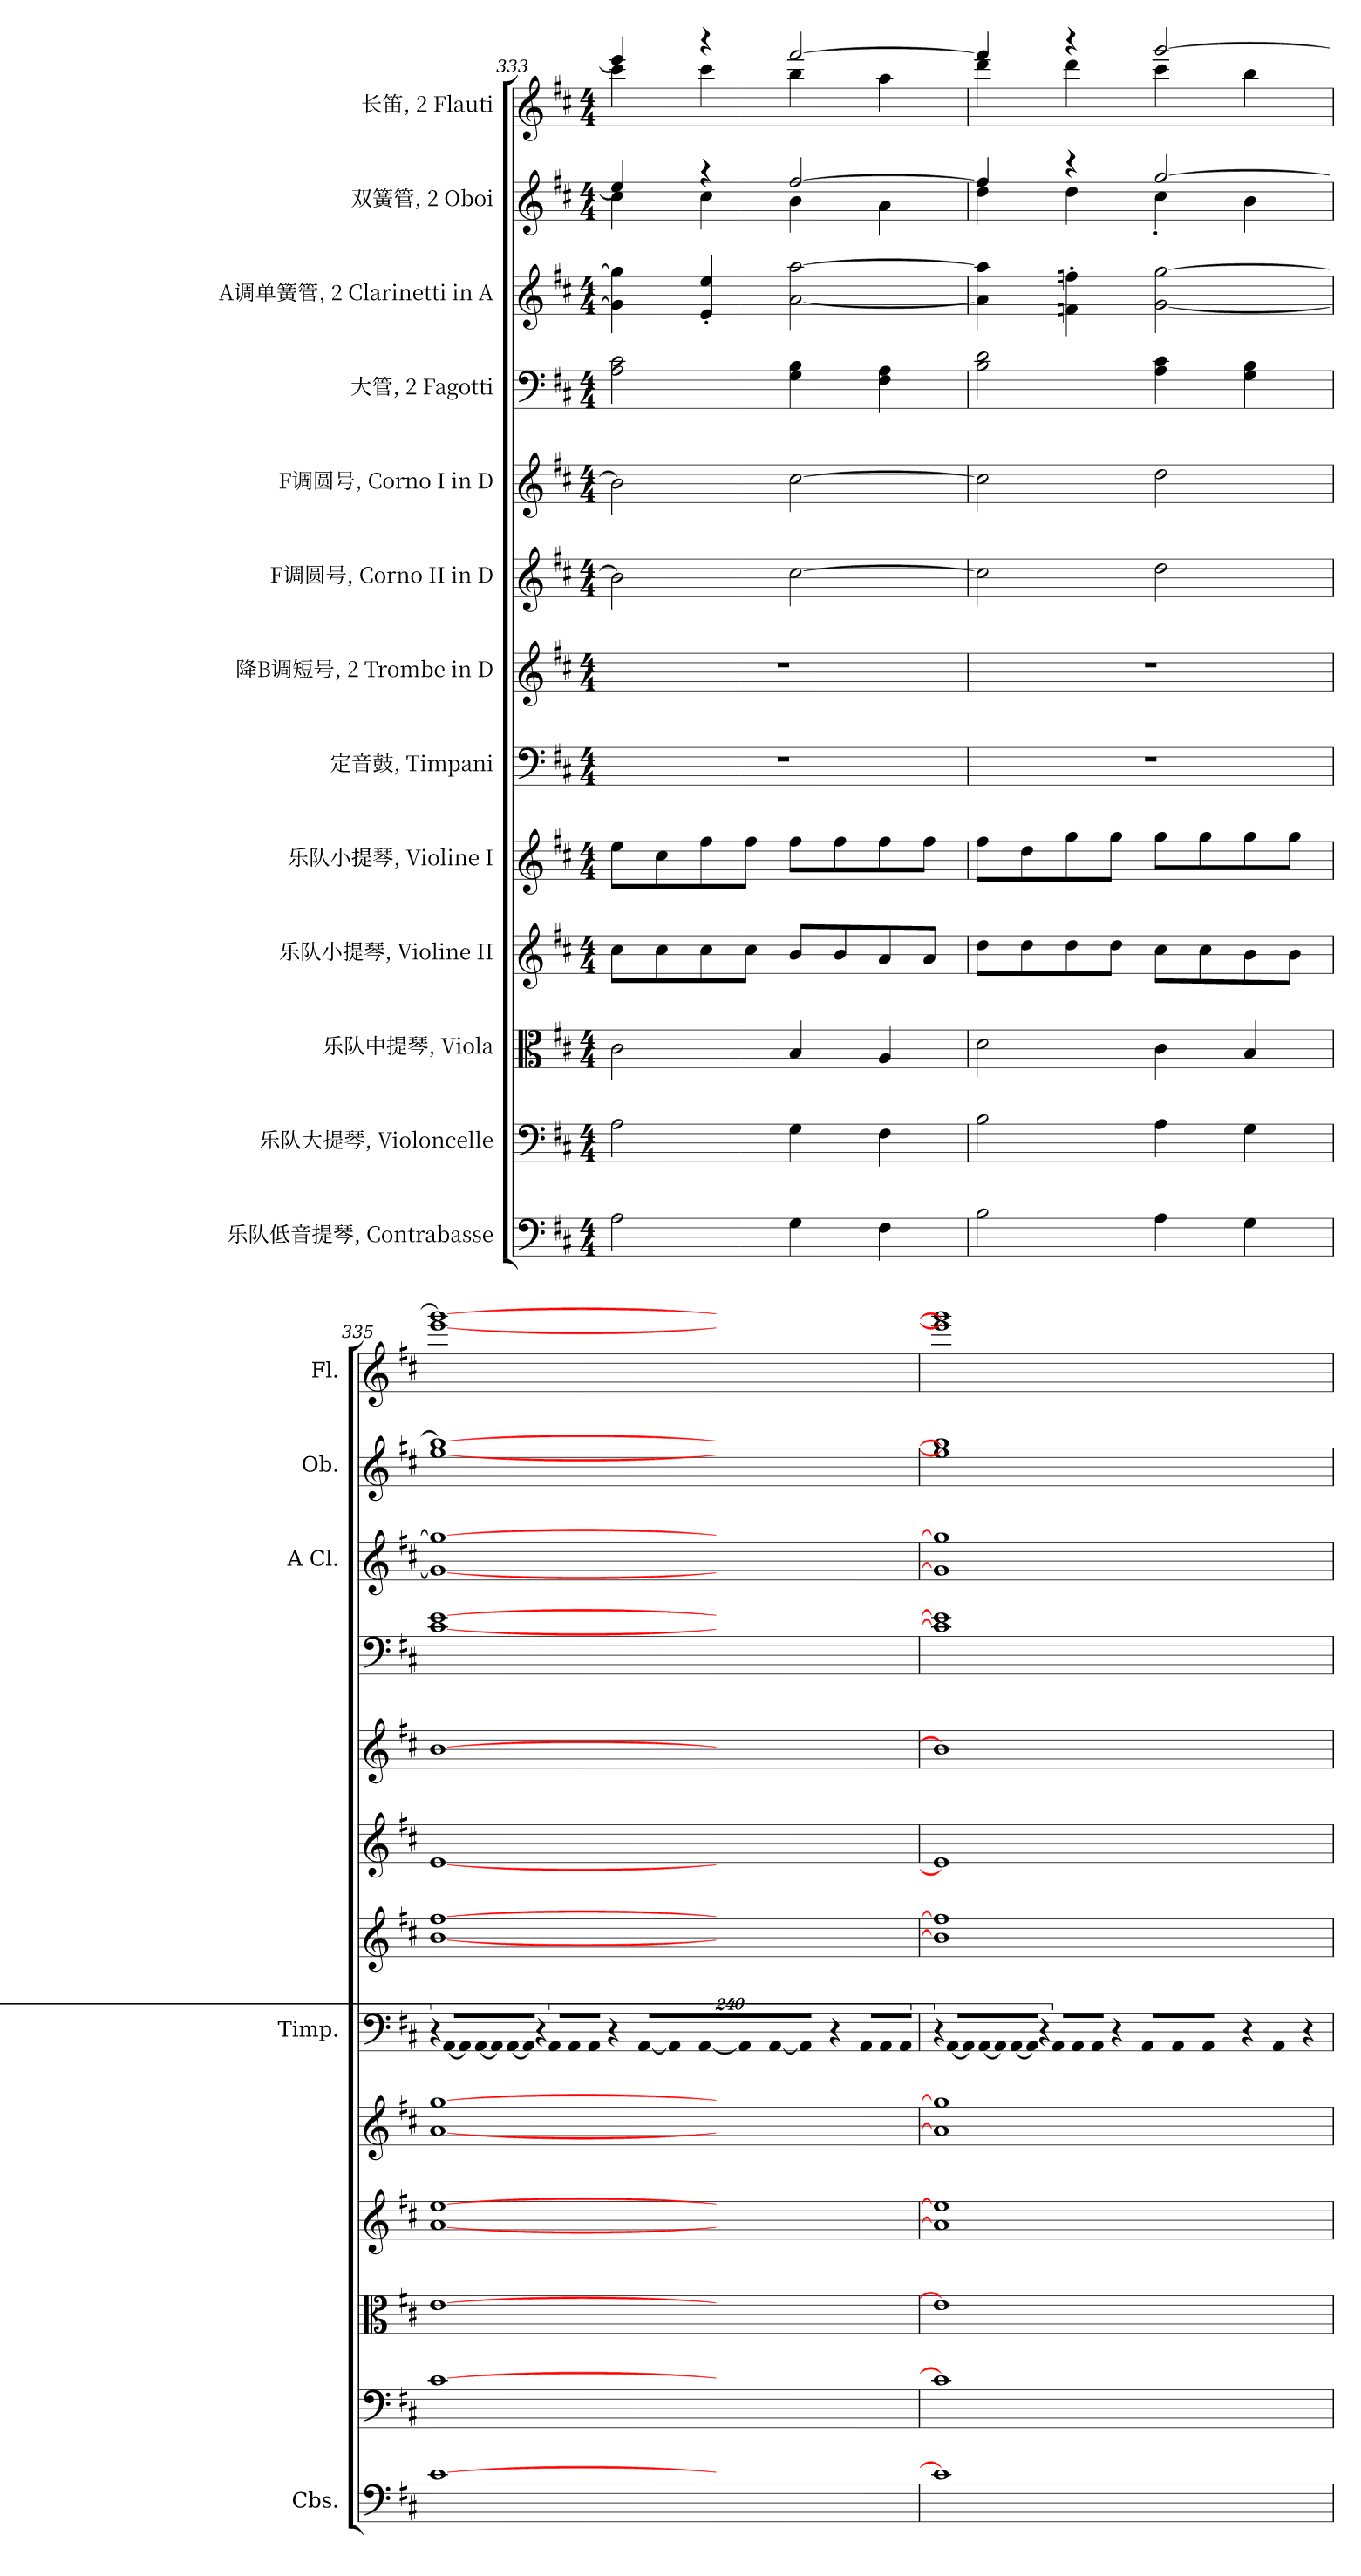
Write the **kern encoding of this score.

**kern	**kern	**kern	**kern	**kern	**kern	**kern	**kern	**kern	**kern	**kern	**kern	**kern
*part13	*part12	*part11	*part10	*part9	*part8	*part7	*part6	*part5	*part4	*part3	*part2	*part1
*staff13	*staff12	*staff11	*staff10	*staff9	*staff8	*staff7	*staff6	*staff5	*staff4	*staff3	*staff2	*staff1
*I"乐队低音提琴, Contrabasse	*I"乐队大提琴, Violoncelle	*I"乐队中提琴, Viola	*I"乐队小提琴, Violine II	*I"乐队小提琴, Violine I	*I"定音鼓, Timpani	*I"降B调短号, 2 Trombe in D	*I"F调圆号, Corno II in D	*I"F调圆号, Corno I in D	*I"大管, 2 Fagotti	*I"A调单簧管, 2 Clarinetti in A	*I"双簧管, 2 Oboi	*I"长笛, 2 Flauti
*I'Cbs.	*	*	*	*	*I'Timp.	*	*	*	*	*I'A Cl.	*I'Ob.	*I'Fl.
*clefF4	*clefF4	*clefC3	*clefG2	*clefG2	*clefF4	*clefG2	*clefG2	*clefG2	*clefF4	*clefG2	*clefG2	*clefG2
*ITrd7c12	*	*	*	*	*	*ITrd1c2	*ITrd4c7	*ITrd4c7	*	*ITrd2c3	*	*
*k[f#c#]	*k[f#c#]	*k[f#c#]	*k[f#c#]	*k[f#c#]	*k[f#c#]	*k[]	*k[f#]	*k[f#]	*k[f#c#]	*k[f#c#g#d#a#]	*k[f#c#]	*k[f#c#]
*M4/4	*M4/4	*M4/4	*M4/4	*M4/4	*M4/4	*M4/4	*M4/4	*M4/4	*M4/4	*M4/4	*M4/4	*M4/4
*MM278	*MM278	*MM278	*MM278	*MM278	*MM278	*MM278	*MM278	*MM278	*MM278	*MM278	*MM278	*MM278
=333	=333	=333	=333	=333	=333	=333	=333	=333	=333	=333	=333	=333
*	*	*	*	*	*	*	*	*	*	*	*^	*^
2AA\	2A\	2c#\	8cc#\L	8ee\L	1r	1r	2e\]	2e\]	2A\ 2c#\	4e\] 4ee\]	4ee/]	4cc#\	4eee/]	4ccc#\
.	.	.	8cc#\	8cc#\	.	.	.	.	.	.	.	.	.	.
.	.	.	8cc#\	8ff#\	.	.	.	.	.	4c#/' 4cc#/'	4r	4cc#\	4r	4ccc#\
.	.	.	8cc#\J	8ff#\J	.	.	.	.	.	.	.	.	.	.
*	*	*	*	*	*	*	*	*	*	*	*	*	*MM293	*
4GG\	4G\	4B/	8b/L	8ff#\L	.	.	[2f#\	[2f#\	4G\ 4B\	[2f#\ [2ff#\	[2ff#/	4b\	[2fff#/	4bb\
.	.	.	8b/	8ff#\	.	.	.	.	.	.	.	.	.	.
4FF#\	4F#\	4A/	8a/	8ff#\	.	.	.	.	4F#\ 4A\	.	.	4a\	.	4aa\
.	.	.	8a/J	8ff#\J	.	.	.	.	.	.	.	.	.	.
=334	=334	=334	=334	=334	=334	=334	=334	=334	=334	=334	=334	=334	=334	=334
*	*	*	*	*	*	*	*	*	*	*	*	*	*MM271	*
2BB\	2B\	2d\	8dd\L	8ff#\L	1r	1r	2f#\]	2f#\]	2B\ 2d\	4f#\] 4ff#\]	4ff#/]	4dd\	4fff#/]	4ddd\
.	.	.	8dd\	8dd\	.	.	.	.	.	.	.	.	.	.
.	.	.	8dd\	8gg\	.	.	.	.	.	4dn\' 4ddn\'	4r	4dd\	4r	4ddd\
.	.	.	8dd\J	8gg\J	.	.	.	.	.	.	.	.	.	.
*	*	*	*	*	*	*	*	*	*	*	*	*	*MM288	*
4AA\	4A\	4c#\	8cc#\L	8gg\L	.	.	2g\	2g\	4A\ 4c#\	[2e\ [2ee\	[2gg/	4cc#'\	[2ggg/	4ccc#\
.	.	.	8cc#\	8gg\	.	.	.	.	.	.	.	.	.	.
4GG\	4G\	4B/	8b\	8gg\	.	.	.	.	4G\ 4B\	.	.	4b\	.	4bb\
.	.	.	8b\J	8gg\J	.	.	.	.	.	.	.	.	.	.
!!LO:PB:g=z	!!
=335	=335	=335	=335	=335	=335	=335	=335	=335	=335	=335	=335	=335	=335	=335
*	*	*	*	*	*	*	*	*	*	*	*	*	*MM261	*
!	!	!	!	!	!LO:N:vis=32	!	!	!	!	!	!	!	!	!
[1C#	[1c#	[1e	[1a [1ee	[1a [1gg	640%23r	[1a [1ee	[1A	[1e	[1c# [1e	1e_ 1ee_	1gg_	[1ee	1ggg_	[1eee
!	!	!	!	!	!LO:N:vis=32	!	!	!	!	!	!	!	!	!
.	.	.	.	.	[640%23AA/LLL	.	.	.	.	.	.	.	.	.
!	!	!	!	!	!LO:N:vis=32	!	!	!	!	!	!	!	!	!
.	.	.	.	.	640%23AA/]	.	.	.	.	.	.	.	.	.
!	!	!	!	!	!LO:N:vis=32	!	!	!	!	!	!	!	!	!
.	.	.	.	.	[640%23AA/	.	.	.	.	.	.	.	.	.
!	!	!	!	!	!LO:N:vis=32	!	!	!	!	!	!	!	!	!
.	.	.	.	.	640%23AA/]	.	.	.	.	.	.	.	.	.
!	!	!	!	!	!LO:N:vis=32	!	!	!	!	!	!	!	!	!
.	.	.	.	.	[640%23AA/	.	.	.	.	.	.	.	.	.
!	!	!	!	!	!LO:N:vis=32	!	!	!	!	!	!	!	!	!
.	.	.	.	.	640%23AA/JJJ]	.	.	.	.	.	.	.	.	.
!	!	!	!	!	!LO:N:vis=32	!	!	!	!	!	!	!	!	!
.	.	.	.	.	640%23r	.	.	.	.	.	.	.	.	.
!	!	!	!	!	!LO:N:vis=16	!	!	!	!	!	!	!	!	!
.	.	.	.	.	1920%137AA/LL	.	.	.	.	.	.	.	.	.
!	!	!	!	!	!LO:N:vis=16	!	!	!	!	!	!	!	!	!
.	.	.	.	.	1920%137AA/	.	.	.	.	.	.	.	.	.
!	!	!	!	!	!LO:N:vis=16	!	!	!	!	!	!	!	!	!
.	.	.	.	.	1920%137AA/JJ	.	.	.	.	.	.	.	.	.
!	!	!	!	!	!LO:N:vis=32	!	!	!	!	!	!	!	!	!
.	.	.	.	.	640%23r	.	.	.	.	.	.	.	.	.
!	!	!	!	!	!LO:N:vis=32	!	!	!	!	!	!	!	!	!
.	.	.	.	.	[640%23AA/LLL	.	.	.	.	.	.	.	.	.
!	!	!	!	!	!LO:N:vis=32	!	!	!	!	!	!	!	!	!
.	.	.	.	.	640%23AA/]	.	.	.	.	.	.	.	.	.
!	!	!	!	!	!LO:N:vis=32	!	!	!	!	!	!	!	!	!
.	.	.	.	.	[640%23AA/	.	.	.	.	.	.	.	.	.
!	!	!	!	!	!LO:N:vis=32	!	!	!	!	!	!	!	!	!
.	.	.	.	.	640%23AA/]	.	.	.	.	.	.	.	.	.
!	!	!	!	!	!LO:N:vis=32	!	!	!	!	!	!	!	!	!
.	.	.	.	.	[640%23AA/	.	.	.	.	.	.	.	.	.
!	!	!	!	!	!LO:N:vis=32	!	!	!	!	!	!	!	!	!
.	.	.	.	.	640%23AA/JJJ]	.	.	.	.	.	.	.	.	.
!	!	!	!	!	!LO:N:vis=32	!	!	!	!	!	!	!	!	!
.	.	.	.	.	640%23r	.	.	.	.	.	.	.	.	.
!	!	!	!	!	!LO:N:vis=16	!	!	!	!	!	!	!	!	!
.	.	.	.	.	1920%137AA/LL	.	.	.	.	.	.	.	.	.
!	!	!	!	!	!LO:N:vis=16	!	!	!	!	!	!	!	!	!
.	.	.	.	.	1920%137AA/	.	.	.	.	.	.	.	.	.
!	!	!	!	!	!LO:N:vis=16	!	!	!	!	!	!	!	!	!
.	.	.	.	.	1920%137AA/JJ	.	.	.	.	.	.	.	.	.
320ryy	320ryy	320ryy	320ryy	320ryy	.	320ryy	320ryy	320ryy	320ryy	320ryy	320ryy	320ryy	320ryy	320ryy
=336	=336	=336	=336	=336	=336	=336	=336	=336	=336	=336	=336	=336	=336	=336
*	*	*	*	*	*	*	*	*	*	*	*	*	*MM212	*
!	!	!	!	!	!LO:N:vis=32	!	!	!	!	!	!	!	!	!
1C#]	1c#]	1e]	1a] 1ee]	1a] 1gg]	640%23r	1a] 1ee]	1A]	1e]	1c#] 1e]	1e] 1ee]	1gg]	1ee]	1ggg]	1eee]
!	!	!	!	!	!LO:N:vis=32	!	!	!	!	!	!	!	!	!
.	.	.	.	.	[640%23AA/LLL	.	.	.	.	.	.	.	.	.
!	!	!	!	!	!LO:N:vis=32	!	!	!	!	!	!	!	!	!
.	.	.	.	.	640%23AA/]	.	.	.	.	.	.	.	.	.
!	!	!	!	!	!LO:N:vis=32	!	!	!	!	!	!	!	!	!
.	.	.	.	.	[640%23AA/	.	.	.	.	.	.	.	.	.
!	!	!	!	!	!LO:N:vis=32	!	!	!	!	!	!	!	!	!
.	.	.	.	.	640%23AA/]	.	.	.	.	.	.	.	.	.
!	!	!	!	!	!LO:N:vis=32	!	!	!	!	!	!	!	!	!
.	.	.	.	.	[640%23AA/	.	.	.	.	.	.	.	.	.
!	!	!	!	!	!LO:N:vis=32	!	!	!	!	!	!	!	!	!
.	.	.	.	.	640%23AA/JJJ]	.	.	.	.	.	.	.	.	.
!	!	!	!	!	!LO:N:vis=32	!	!	!	!	!	!	!	!	!
.	.	.	.	.	640%23r	.	.	.	.	.	.	.	.	.
!	!	!	!	!	!LO:N:vis=16	!	!	!	!	!	!	!	!	!
.	.	.	.	.	1920%137AA/LL	.	.	.	.	.	.	.	.	.
!	!	!	!	!	!LO:N:vis=16	!	!	!	!	!	!	!	!	!
.	.	.	.	.	1920%137AA/	.	.	.	.	.	.	.	.	.
!	!	!	!	!	!LO:N:vis=16	!	!	!	!	!	!	!	!	!
.	.	.	.	.	1920%137AA/JJ	.	.	.	.	.	.	.	.	.
.	.	.	.	.	20r	.	.	.	.	.	.	.	.	.
.	.	.	.	.	20AA/KL	.	.	.	.	.	.	.	.	.
.	.	.	.	.	10AA/	.	.	.	.	.	.	.	.	.
.	.	.	.	.	20AA/Jk	.	.	.	.	.	.	.	.	.
.	.	.	.	.	20r	.	.	.	.	.	.	.	.	.
.	.	.	.	.	10AA/	.	.	.	.	.	.	.	.	.
.	.	.	.	.	10r	.	.	.	.	.	.	.	.	.
640ryy	640ryy	640ryy	640ryy	640ryy	.	640ryy	640ryy	640ryy	640ryy	640ryy	640ryy	640ryy	640ryy	640ryy
*	*	*	*	*	*	*	*	*	*	*	*v	*v	*	*
*	*	*	*	*	*	*	*	*	*	*	*	*v	*v
=	=	=	=	=	=	=	=	=	=	=	=	=
*-	*-	*-	*-	*-	*-	*-	*-	*-	*-	*-	*-	*-
